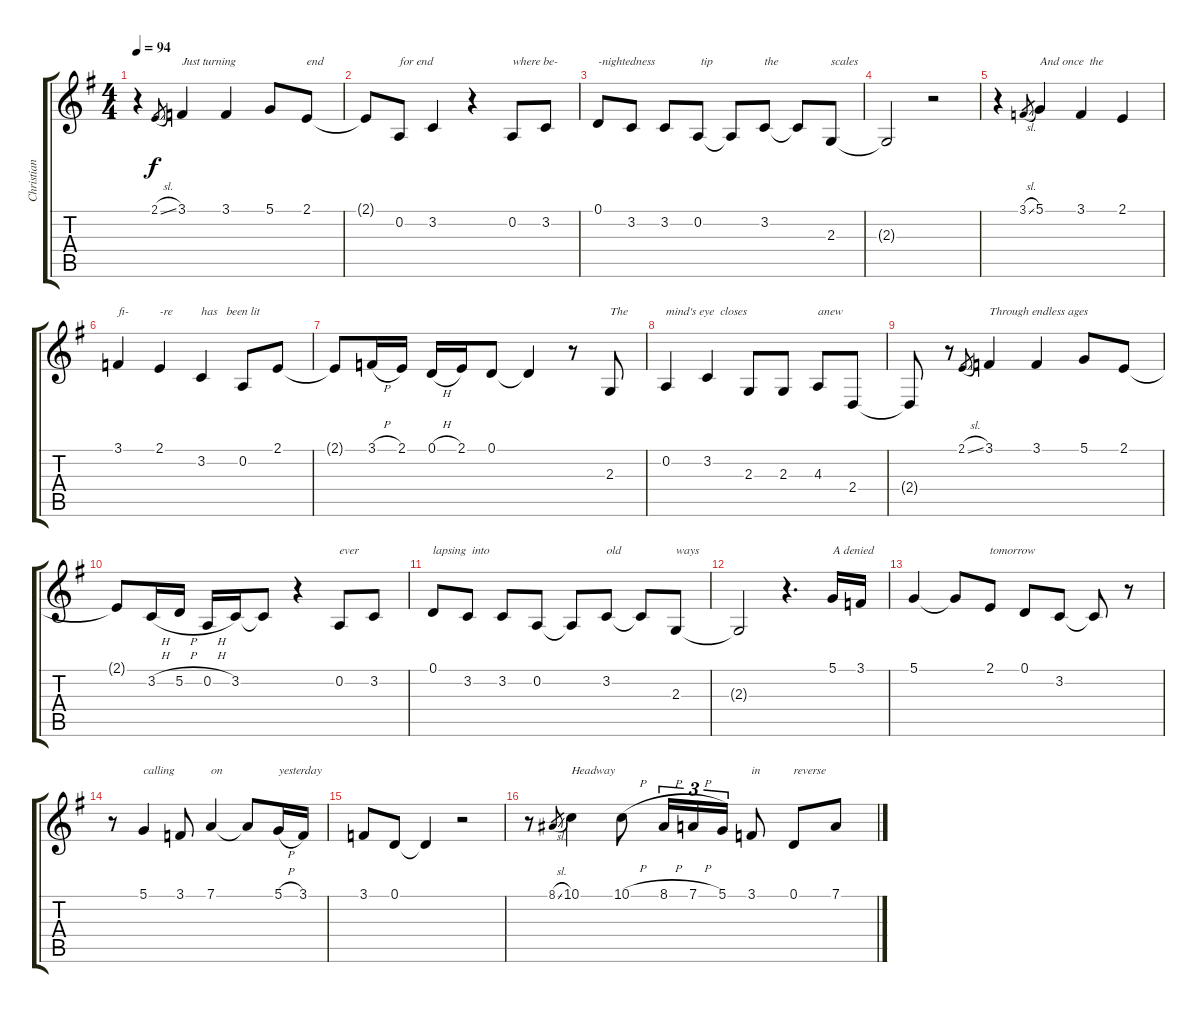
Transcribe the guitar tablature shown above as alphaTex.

\track ("Christian Alvestam - vocal" "Christian ") {instrument tenorsax}
\staff {score tabs}
\tuning (D4 A3 F3 C3 G2 D2) {hide}
\ts (4 4)
\tempo 94
\clef g2
\ks eminor
r.4{dy f} 2.1{sl}.8{gr} 3.1.4{txt "Just turning"} 3.1.4 5.1.8 2.1.8{txt "end"} |
2.1{t}.8 0.2.8{txt "for end"} 3.2.4 r.4 0.2.8{txt "where be-"} 3.2.8 |
0.1.8{txt "-nightedness"} 3.2.8 3.2.8 0.2.8{txt " tip "} 0.2{t}.8 3.2.8{txt "the"} 3.2{t}.8 2.3.8{txt "scales"} |
2.3{t}.2 r.2 |
r.4 3.1{sl}.8{gr} 5.1.4{txt "And once  the"} 3.1.4 2.1.4 |
3.1.4{txt "fi-"} 2.1.4{txt "-re"} 3.2.4{txt "has   been lit"} 0.2.8 2.1.8 |
2.1{t}.8 3.1{h}.16 2.1.16 0.1{h}.16 2.1.16 0.1.8 0.1{t}.4 r.8 2.3.8{txt "The "} |
0.2.4{txt "mind's eye  closes "} 3.2.4 2.3.8 2.3.8 4.3.8{txt "anew"} 2.4.8 |
2.4{t}.8 r.8 2.1{sl}.8{gr} 3.1.4{txt "Through endless ages"} 3.1.4 5.1.8 2.1.8 |
2.1{t}.8 3.2{h}.16 5.2{h}.16 0.2{h}.16 3.2.16 3.2{t}.8 r.4 0.2.8{txt "ever"} 3.2.8 |
0.1.8{txt "lapsing  into"} 3.2.8 3.2.8 0.2.8 0.2{t}.8 3.2.8{txt "old"} 3.2{t}.8 2.3.8{txt "ways"} |
2.3{t}.2 r.4{d} 5.1.16{txt "A denied "} 3.1.16 |
5.1.4 5.1{t}.8 2.1.8{txt "tomorrow"} 0.1.8 3.2.8 3.2{t}.8 r.8 |
r.8 5.1.4{txt "calling"} 3.1.8 7.1.4{txt "on"} 7.1{t}.8 5.1{h}.16{txt "yesterday"} 3.1.16 |
3.1.8 0.1.8 0.1{t}.4 r.2 |
r.8 8.1{sl}.8{gr} 10.1.4{txt "Headway "} 10.1{h}.8 8.1{h}.16{tu (3 2)} 7.1{h}.16{tu (3 2)} 5.1.16{tu (3 2)} 3.1.8{txt "in"} 0.1.8{txt "reverse"} 7.1.8
